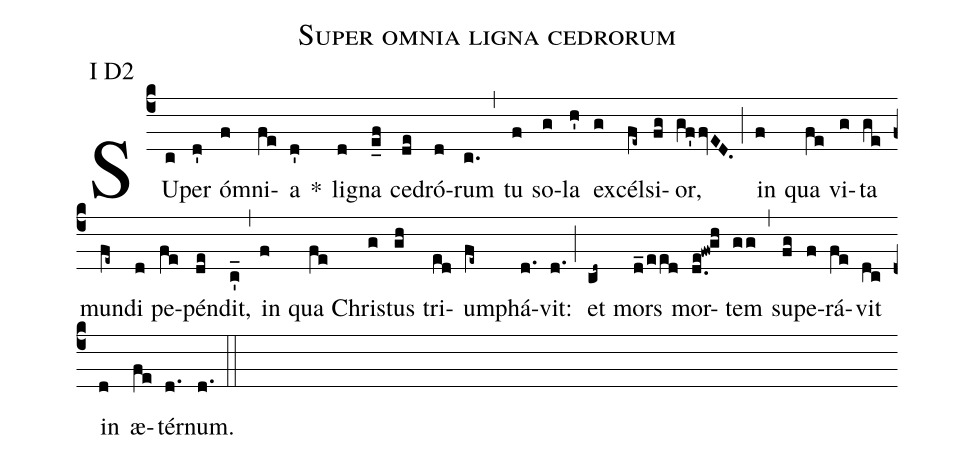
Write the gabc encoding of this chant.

name: Super omnia ligna cedrorum;
office-part: laudes, antiphona ad Benedictus;
mode: 1;
annotation: I D2;
%%
(c4)
SU(c)per(d') ó(f)mni(fe)a(d') *() li(d)gna(e_f) ce(de)dró(d)rum(c.) (,)
tu(f) so(g)la(h') ex(g)cél(fe~)si(fg)or,(gf'fvED.) (;)
in(f) qua(fe) vi(g)ta(ge) mun(fe~)di(d) pe(fe)pén(de)dit,(c_') (,)
in(f) qua(fe) Chris(g)tus(gh) tri(ed)um(fe~)phá(d.)vit:(d.) (;)
et(cd~) mors(d_/e/ed) mor(d.e!fw!gh)tem(gg) (,)
su(fg)pe(f)rá(fe)vit(dc) in(d) æ(fe)tér(d.)num.(d.) (::)
